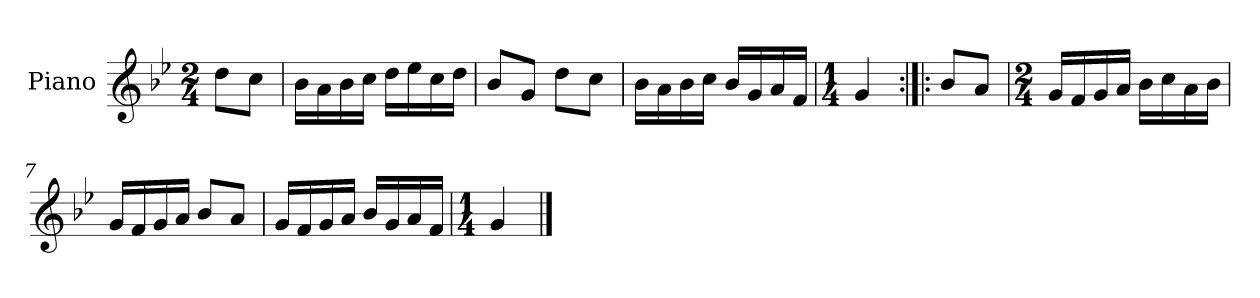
**kern
*part1
*staff1
*I"Piano
*I'Pno.
*clefG2
*k[b-e-]
*M2/4
=
8dd\L
8cc\J
=1
16b-\LL
16a\
16b-\
16cc\JJ
16dd\LL
16ee-\
16cc\
16dd\JJ
=2
8b-/L
8g/J
8dd\L
8cc\J
=3
16b-\LL
16a\
16b-\
16cc\JJ
16b-/LL
16g/
16a/
16f/JJ
=4
*M1/4
4g/
=5:|!|:
8b-/L
8a/J
=6
*M2/4
16g/LL
16f/
16g/
16a/JJ
16b-\LL
16cc\
16a\
16b-\JJ
!!LO:LB:g=z
=7
16g/LL
16f/
16g/
16a/JJ
8b-/L
8a/J
=8
16g/LL
16f/
16g/
16a/JJ
16b-/LL
16g/
16a/
16f/JJ
=9
*M1/4
4g/
==
*-
